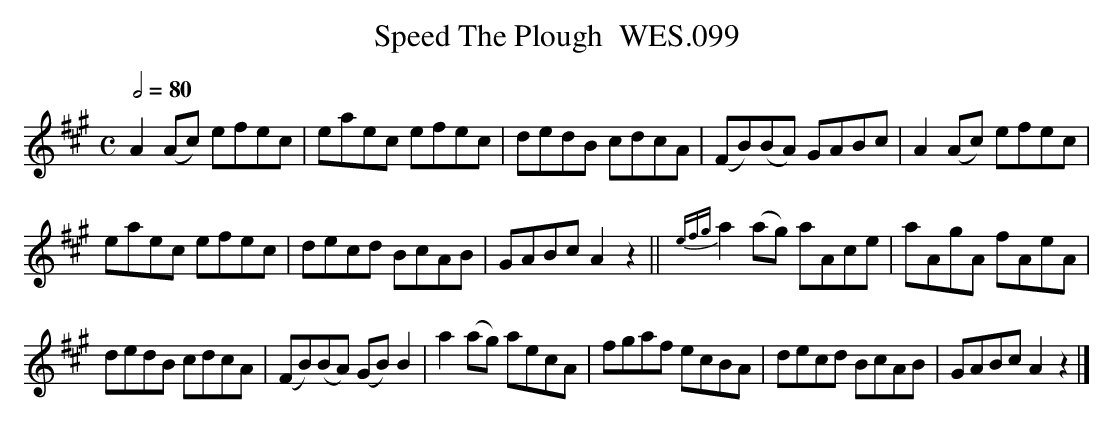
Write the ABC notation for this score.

X:1
T:Speed The Plough  WES.099
M:C
L:1/8
Q:1/2=80
K:A
A2(Ac) efec|eaec efec|dedB cdcA|(FB)(BA) GABc|A2(Ac) efec|
eaec efec|decd BcAB|GABcA2z2||{efg}a2 (ag) aAce|aAgA fAeA|
dedB cdcA|(FB)(BA) (GB)B2|a2(ag) aecA|fgaf ecBA|decd BcAB|GABcA2z2|]
